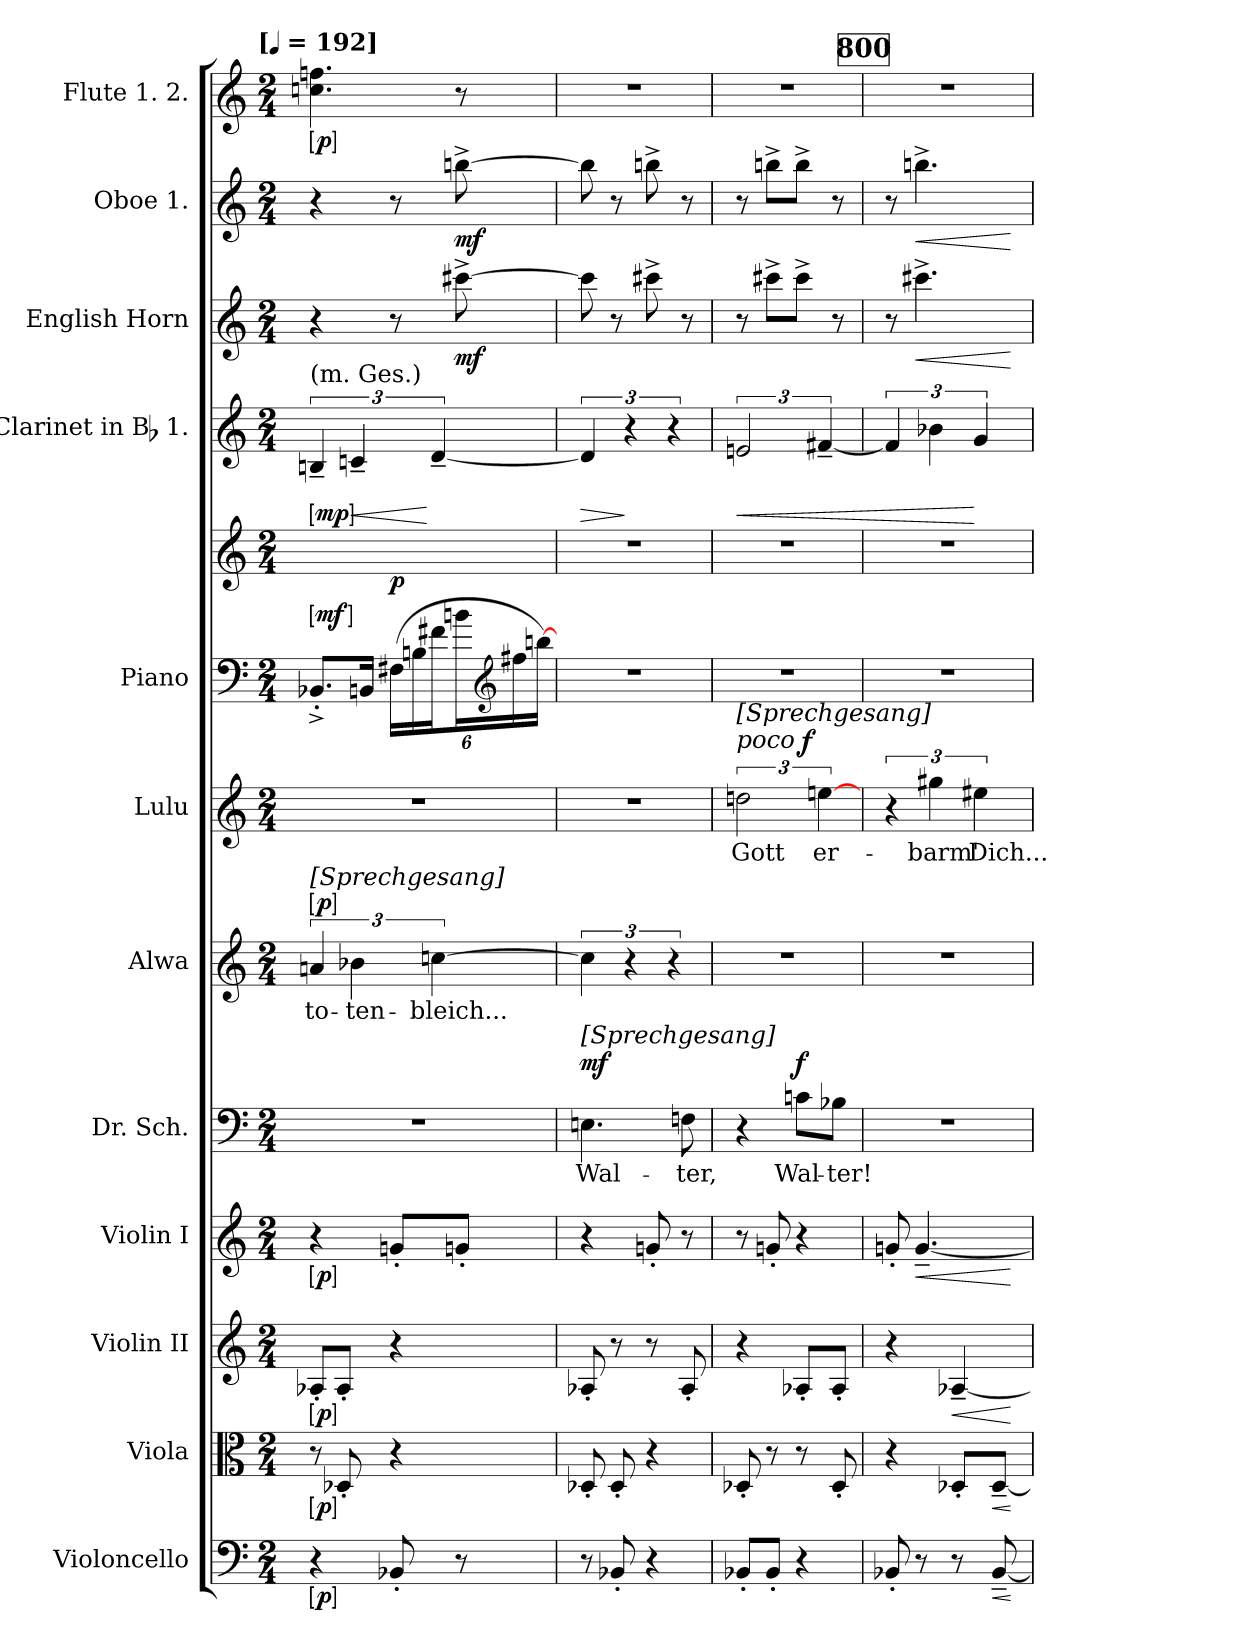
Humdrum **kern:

**kern	**dynam	**kern	**dynam	**kern	**dynam	**kern	**dynam	**kern	**text	**dynam	**kern	**text	**dynam	**kern	**text	**dynam	**kern	**kern	**dynam	**kern	**dynam	**kern	**dynam	**kern	**dynam	**kern	**dynam
*part12	*part12	*part11	*part11	*part10	*part10	*part9	*part9	*part8	*part8	*part8	*part7	*part7	*part7	*part6	*part6	*part6	*part5	*part5	*part5	*part4	*part4	*part3	*part3	*part2	*part2	*part1	*part1
*staff13	*staff13	*staff12	*staff12	*staff11	*staff11	*staff10	*staff10	*staff9	*staff9	*staff9	*staff8	*staff8	*staff8	*staff7	*staff7	*staff7	*staff6	*staff5	*staff5/6	*staff4	*staff4	*staff3	*staff3	*staff2	*staff2	*staff1	*staff1
*I"Violoncello	*	*I"Viola	*	*I"Violin II	*	*I"Violin I	*	*I"Dr. Sch.	*	*	*I"Alwa	*	*	*I"Lulu	*	*	*I"Piano	*	*	*I"Clarinet in Bb 1.	*	*I"English Horn	*	*I"Oboe 1.	*	*I"Flute 1. 2.	*
*I'Vc.	*	*I'Vla.	*	*I'Vln. II	*	*I'Vln. I	*	*	*	*	*	*	*	*	*	*	*I'Pno.	*	*	*I'Cl.	*	*I'Eng. Hn.	*	*I'Ob.	*	*I'Fl.	*
*clefF4	*	*clefC3	*	*clefG2	*	*clefG2	*	*clefF4	*	*	*clefG2	*	*	*clefG2	*	*	*clefF4	*clefG2	*	*clefG2	*	*clefG2	*	*clefG2	*	*clefG2	*
*	*	*	*	*	*	*	*	*	*	*	*	*	*	*	*	*	*	*	*	*ITrd1c2	*	*ITrd4c7	*	*	*	*	*
*k[]	*	*k[]	*	*k[]	*	*k[]	*	*k[]	*	*	*k[]	*	*	*k[]	*	*	*k[]	*k[]	*	*k[b-e-]	*	*k[b-]	*	*k[]	*	*k[]	*
!!LO:TX:omd:t=[[quarter] = 192]
*M2/4	*	*M2/4	*	*M2/4	*	*M2/4	*	*M2/4	*	*	*M2/4	*	*	*M2/4	*	*	*M2/4	*M2/4	*	*M2/4	*	*M2/4	*	*M2/4	*	*M2/4	*
*MM192	*	*MM192	*	*MM192	*	*MM192	*	*MM192	*	*	*MM192	*	*	*MM192	*	*	*MM192	*MM192	*	*MM192	*	*MM192	*	*MM192	*	*MM192	*
=1	=1	=1	=1	=1	=1	=1	=1	=1	=1	=1	=1	=1	=1	=1	=1	=1	=1	=1	=1	=1	=1	=1	=1	=1	=1	=1	=1
!	!	!	!	!	!	!	!	!	!	!	!	!	!	!	!	!	!	!	!	!LO:TX:a:t=(m. Ges.)	!	!	!	!	!	!	!
!	!	!	!	!	!	!	!	!	!	!	!LO:TX:a:t=[Sprechgesang]	!	!	!	!	!	!	!	!	!	!	!	!	!	!	!	!
!	!LO:DY:ed=brack	!	!LO:DY:ed=brack	!	!LO:DY:ed=brack	!	!LO:DY:ed=brack	!	!	!	!	!	!LO:DY:a:ed=brack	!	!	!	!	!	!LO:DY:ed=brack	!	!LO:DY:ed=brack	!	!	!	!	!	!LO:DY:ed=brack
*	*	*	*	*	*	*	*	*	*	*	*	*	*	*	*	*	*	*^	*	*	*	*	*	*	*	*	*
4r	p	8r	p	8A-X'iL	p	4r	p	2r	.	.	6anj	to-	p	2r	.	.	8.BB-X'^jL	2ryy	4ryy	mf	6An~Z	mp	4r	.	4r	.	4.ccni 4.ffni	p
.	.	8D-X'i	.	8A-'iJ	.	.	.	.	.	.	.	.	.	.	.	.	.	.	.	.	.	.	.	.	.	.	.	.
!	!	!	!	!	!	!	!	!	!	!	!	!	!	!	!	!	!	!	!	!	!	!LO:HP:b	!	!	!	!	!	!
.	.	.	.	.	.	.	.	.	.	.	6b-Xj	-ten-	.	.	.	.	.	.	.	.	6B-X~j	<	.	.	.	.	.	.
.	.	.	.	.	.	.	.	.	.	.	.	.	.	.	.	.	16BBnjJk	.	.	.	.	.	.	.	.	.	.	.
8BB-X'i	.	4r	.	4r	.	8gn'iL	.	.	.	.	.	.	.	.	.	.	(24F#Xj/LL	.	4ryy	p	.	.	8r	.	8r	.	.	.
.	.	.	.	.	.	.	.	.	.	.	.	.	.	.	.	.	24Bnj	.	.	.	.	.	.	.	.	.	.	.
.	.	.	.	.	.	.	.	.	.	.	[6ccnj	-bleich...	.	.	.	.	24f#Xj\J	.	.	.	[6c~j	[	.	.	.	.	.	.
8r	.	.	.	.	.	8gn'iJ	.	.	.	.	.	.	.	.	.	.	24bnj\L	.	.	.	.	.	[8ff#X^i	mf	[8bbn^i	mf	8r	.
*	*	*	*	*	*	*	*	*	*	*	*	*	*	*	*	*	*clefG2	*	*	*	*	*	*	*	*	*	*	*
.	.	.	.	.	.	.	.	.	.	.	.	.	.	.	.	.	24ff#Xj\	.	.	.	.	.	.	.	.	.	.	.
.	.	.	.	.	.	.	.	.	.	.	.	.	.	.	.	.	[>24bbnjJJ)	.	.	.	.	.	.	.	.	.	.	.
=2	=2	=2	=2	=2	=2	=2	=2	=2	=2	=2	=2	=2	=2	=2	=2	=2	=2	=2	=2	=2	=2	=2	=2	=2	=2	=2	=2	=2
!	!	!	!	!	!	!	!	!LO:TX:a:t=[Sprechgesang]	!	!	!	!	!	!	!	!	!	!	!	!	!	!	!	!	!	!	!	!
!	!	!	!	!	!	!	!	!	!	!LO:DY:a	!	!	!	!	!	!	!	!	!	!	!	!LO:HP:b	!	!	!	!	!	!
*	*	*	*	*	*	*	*	*	*	*	*	*	*	*	*	*	*	*v	*v	*	*	*	*	*	*	*	*	*
8r	.	8D-X'i	.	8A-X'i	.	4r	.	4.Eni	Wal-	mf	6ccj]	.	.	2r	.	.	2r	2r	.	6cj]	>	8ff#i]	.	8bbi]	.	2r	.
8BB-X'i	.	8D-'i	.	8r	.	.	.	.	.	.	.	.	.	.	.	.	.	.	.	.	.	8r	.	8r	.	.	.
.	.	.	.	.	.	.	.	.	.	.	6r	.	.	.	.	.	.	.	.	6r	]	.	.	.	.	.	.
4r	.	4r	.	8r	.	8gn'i	.	.	.	.	.	.	.	.	.	.	.	.	.	.	.	8ff#X^i	.	8bbn^i	.	.	.
.	.	.	.	.	.	.	.	.	.	.	6r	.	.	.	.	.	.	.	.	6r	.	.	.	.	.	.	.
.	.	.	.	8A-'i	.	8r	.	8Fni	-ter,	.	.	.	.	.	.	.	.	.	.	.	.	8r	.	8r	.	.	.
=3	=3	=3	=3	=3	=3	=3	=3	=3	=3	=3	=3	=3	=3	=3	=3	=3	=3	=3	=3	=3	=3	=3	=3	=3	=3	=3	=3
!	!	!	!	!	!	!	!	!	!	!	!	!	!	!LO:TX:a:t=[Sprechgesang]	!	!	!	!	!	!	!	!	!	!	!	!	!
!	!	!	!	!	!	!	!	!	!	!	!	!	!	!	!	!LO:DY:a:t=poco %s	!	!	!	!	!LO:HP:b	!	!	!	!	!	!
8BB-X'iL	.	8D-X'i	.	4r	.	8r	.	4r	.	.	2r	.	.	3ddnj	Gott	f	2r	2r	.	3dnj	<	8r	.	8r	.	2r	.
8BB-'iJ	.	8r	.	.	.	8gn'i	.	.	.	.	.	.	.	.	.	.	.	.	.	.	.	8ff#X^iL	.	8bbn^iL	.	.	.
!	!	!	!	!	!	!	!	!	!	!LO:DY:a	!	!	!	!	!	!	!	!	!	!	!	!	!	!	!	!	!
4r	.	8r	.	8A-X'iL	.	4r	.	8cniL	Wal-	f	.	.	.	.	.	.	.	.	.	.	.	8ff#^iJ	.	8bb^iJ	.	.	.
.	.	.	.	.	.	.	.	.	.	.	.	.	.	[6eenj	er-	.	.	.	.	[6en~j	.	.	.	.	.	.	.
.	.	8D-'i	.	8A-'iJ	.	.	.	8B-XiJ	-ter!	.	.	.	.	.	.	.	.	.	.	.	.	8r	.	8r	.	.	.
!!LO:REH:place=s1:t=800
=4	=4	=4	=4	=4	=4	=4	=4	=4	=4	=4	=4	=4	=4	=4	=4	=4	=4	=4	=4	=4	=4	=4	=4	=4	=4	=4	=4
8BB-X'i	.	4r	.	4r	.	8gn'i	.	2r	.	.	2r	.	.	6r	.	.	2r	2r	.	6ej]	.	8r	.	8r	.	2r	.
!	!	!	!	!	!	!	!LO:HP:b	!	!	!	!	!	!	!	!	!	!	!	!	!	!	!	!LO:HP:b	!	!LO:HP:b	!	!
8r	.	.	.	.	.	[4.g~i	<	.	.	.	.	.	.	.	.	.	.	.	.	.	.	4.ff#X^i	<	4.bbn^i	<	.	.
.	.	.	.	.	.	.	.	.	.	.	.	.	.	6gg#Xj	-barm'	.	.	.	.	6a-Xj	.	.	.	.	.	.	.
!	!	!	!	!	!LO:HP:b	!	!	!	!	!	!	!	!	!	!	!	!	!	!	!	!	!	!	!	!	!	!
8r	.	8D-X'iL	.	[4A-X~i	<	.	.	.	.	.	.	.	.	.	.	.	.	.	.	.	.	.	.	.	.	.	.
.	.	.	.	.	.	.	.	.	.	.	.	.	.	6ee#Xj	Dich...	.	.	.	.	6fj	[	.	.	.	.	.	.
!	!LO:HP:b	!	!LO:HP:b	!	!	!	!	!	!	!	!	!	!	!	!	!	!	!	!	!	!	!	!	!	!	!	!
[8BB-~i	<	[8D-~iJ	<	.	.	.	.	.	.	.	.	.	.	.	.	.	.	.	.	.	.	.	.	.	.	.	.
.	[	.	[	.	[	.	[	.	.	.	.	.	.	.	.	.	.	.	.	.	.	.	[	.	[	.	.
=	=	=	=	=	=	=	=	=	=	=	=	=	=	=	=	=	=	=	=	=	=	=	=	=	=	=	=
*-	*-	*-	*-	*-	*-	*-	*-	*-	*-	*-	*-	*-	*-	*-	*-	*-	*-	*-	*-	*-	*-	*-	*-	*-	*-	*-	*-
